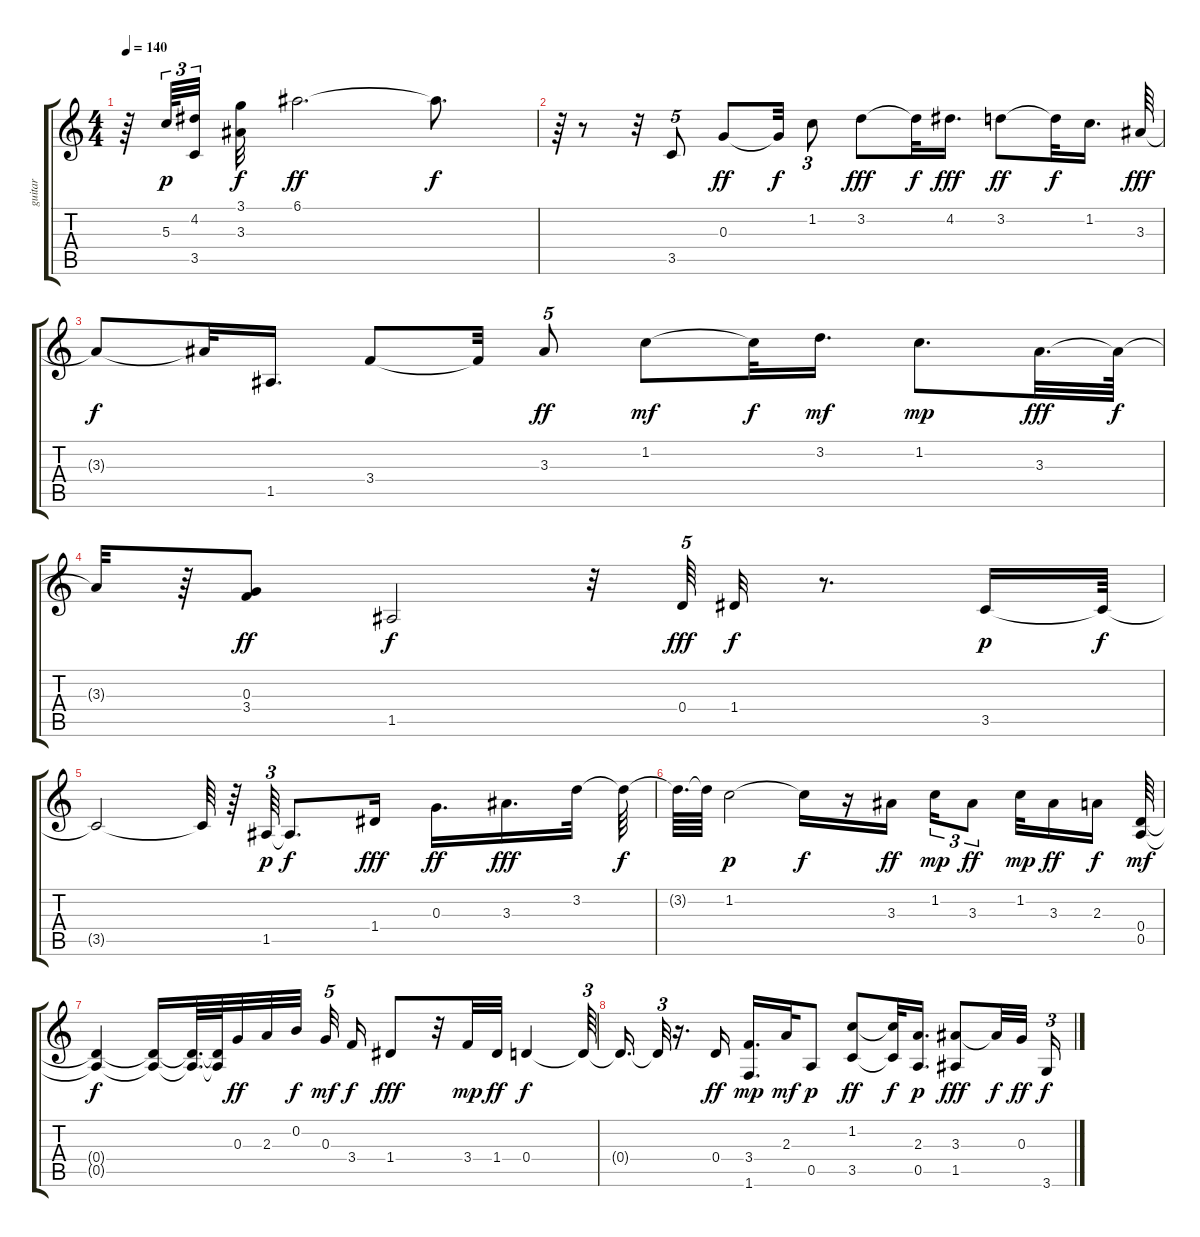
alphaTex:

\track ("guitar" "guitar") {instrument acousticguitarnylon}
\staff {score tabs}
\tuning (E4 B3 G3 D3 A2 E2) {hide}
\ts (4 4)
\tempo 140
\clef g2
\ks c
r.64{dy f} 5.3.64{tu (3 2) dy p} (4.2 3.5).32{tu (3 2)} (3.1 3.3).32{dy f} 6.1.2{d dy ff} 6.1{t}.8{d dy f} |
r.64 r.8 r.32 3.5.8{tu (5 4)} 0.3.8{dy ff} 0.3{t}.32{dy f} 1.2.8{tu (3 2)} 3.2.8{dy fff} 3.2{t}.32{dy f} 4.2.16{d dy fff} 3.2.8{dy ff} 3.2{t}.32{dy f} 1.2.16{d} 3.3.64{dy fff} |
3.3{t}.8{dy f} 3.3{t}.32 1.5.16{d} 3.4.8 3.4{t}.32 3.3.8{tu (5 4) dy ff} 1.2.8{dy mf} 1.2{t}.32{dy f} 3.2.16{d dy mf} 1.2.8{d dy mp} 3.3.32{d dy fff} 3.3{t}.64{dy f} |
3.3{t}.32 r.64 (0.3 3.4).8{dy ff} 1.5.2{dy f} r.32 0.4.64{tu (5 4) dy fff} 1.4.32{dy f} r.8{d} 3.5.16{dy p} 3.5{t}.64{dy f} |
3.5{t}.2 3.5{t}.64 r.64 1.5.64{tu (3 2) dy p} 1.5{t}.8{d dy f} 1.4.16{dy fff} 0.3.16{d dy ff} 3.3.16{d dy fff} 3.2.32 3.2{t}.64{dy f} |
3.2{t}.64{d} 3.2{t}.64 1.2.2{dy p} 1.2{t}.16{dy f} r.16 3.3.16{dy ff} 1.2.16{tu (3 2) dy mp} 3.3.8{tu (3 2) dy ff} 1.2.32{dy mp} 3.3.16{dy ff} 2.3.16{dy f} (0.4 0.5).64{dy mf} |
(0.4{t} 0.5{t}).4{dy f} (0.4{t} 0.5{t}).16 (0.4{t} 0.5{t}).64{d} (0.4{t} 0.5{t}).64 0.3.32{dy ff} 2.3.32 0.2.32{dy f} 0.3.32{tu (5 4) dy mf} 3.4.16{dy f} 1.4.8{dy fff} r.32 3.4.32{dy mp} 1.4.32{dy ff} 0.4.4{dy f} 0.4{t}.64{tu (3 2)} |
0.4{t}.16{d} 0.4{t}.32{tu (3 2)} r.16{d} 0.4.16{dy ff} (3.4 1.6).16{d dy mp} 2.3.32{dy mf} 0.5.8{dy p} (1.2 3.5).8{dy ff} (1.2{t} 3.5{t}).32{dy f} (2.3 0.5).16{d dy p} (3.3 1.5).8{dy fff} 3.3{t}.32{dy f} 0.3.32{dy ff} 3.6.16{tu (3 2) dy f}
